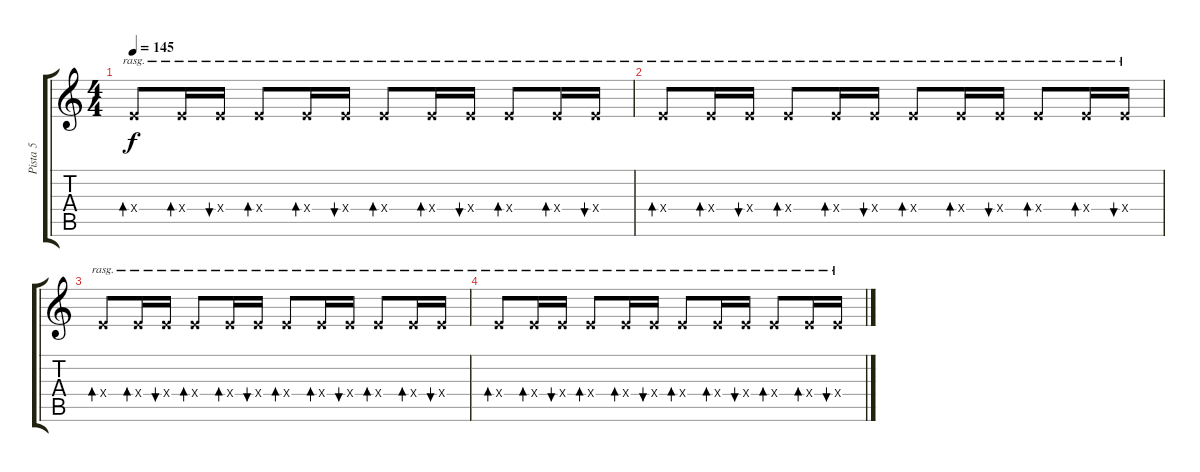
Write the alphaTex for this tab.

\track ("Pista 5" "Pista 5") {instrument acousticguitarsteel}
\staff {score tabs}
\tuning (E4 B3 G3 D3 A2 E2) {hide}
\ts (4 4)
\tempo 145
\clef g2
\ks c
2.4{x}.8{bd 30 rasg ii dy f} 2.4{x}.16{bd 30 rasg ii} 2.4{x}.16{bu 30 rasg ii} 2.4{x}.8{bd 30 rasg ii} 2.4{x}.16{bd 30 rasg ii} 2.4{x}.16{bu 30 rasg ii} 2.4{x}.8{bd 30 rasg ii} 2.4{x}.16{bd 30 rasg ii} 2.4{x}.16{bu 30 rasg ii} 2.4{x}.8{bd 30 rasg ii} 2.4{x}.16{bd 30 rasg ii} 2.4{x}.16{bu 30 rasg ii} |
2.4{x}.8{bd 30 rasg ii} 2.4{x}.16{bd 30 rasg ii} 2.4{x}.16{bu 30 rasg ii} 2.4{x}.8{bd 30 rasg ii} 2.4{x}.16{bd 30 rasg ii} 2.4{x}.16{bu 30 rasg ii} 2.4{x}.8{bd 30 rasg ii} 2.4{x}.16{bd 30 rasg ii} 2.4{x}.16{bu 30 rasg ii} 2.4{x}.8{bd 30 rasg ii} 2.4{x}.16{bd 30 rasg ii} 2.4{x}.16{bu 30 rasg ii} |
2.4{x}.8{bd 30 rasg ii} 2.4{x}.16{bd 30 rasg ii} 2.4{x}.16{bu 30 rasg ii} 2.4{x}.8{bd 30 rasg ii} 2.4{x}.16{bd 30 rasg ii} 2.4{x}.16{bu 30 rasg ii} 2.4{x}.8{bd 30 rasg ii} 2.4{x}.16{bd 30 rasg ii} 2.4{x}.16{bu 30 rasg ii} 2.4{x}.8{bd 30 rasg ii} 2.4{x}.16{bd 30 rasg ii} 2.4{x}.16{bu 30 rasg ii} |
2.4{x}.8{bd 30 rasg ii} 2.4{x}.16{bd 30 rasg ii} 2.4{x}.16{bu 30 rasg ii} 2.4{x}.8{bd 30 rasg ii} 2.4{x}.16{bd 30 rasg ii} 2.4{x}.16{bu 30 rasg ii} 2.4{x}.8{bd 30 rasg ii} 2.4{x}.16{bd 30 rasg ii} 2.4{x}.16{bu 30 rasg ii} 2.4{x}.8{bd 30 rasg ii} 2.4{x}.16{bd 30 rasg ii} 2.4{x}.16{bu 30 rasg ii}
